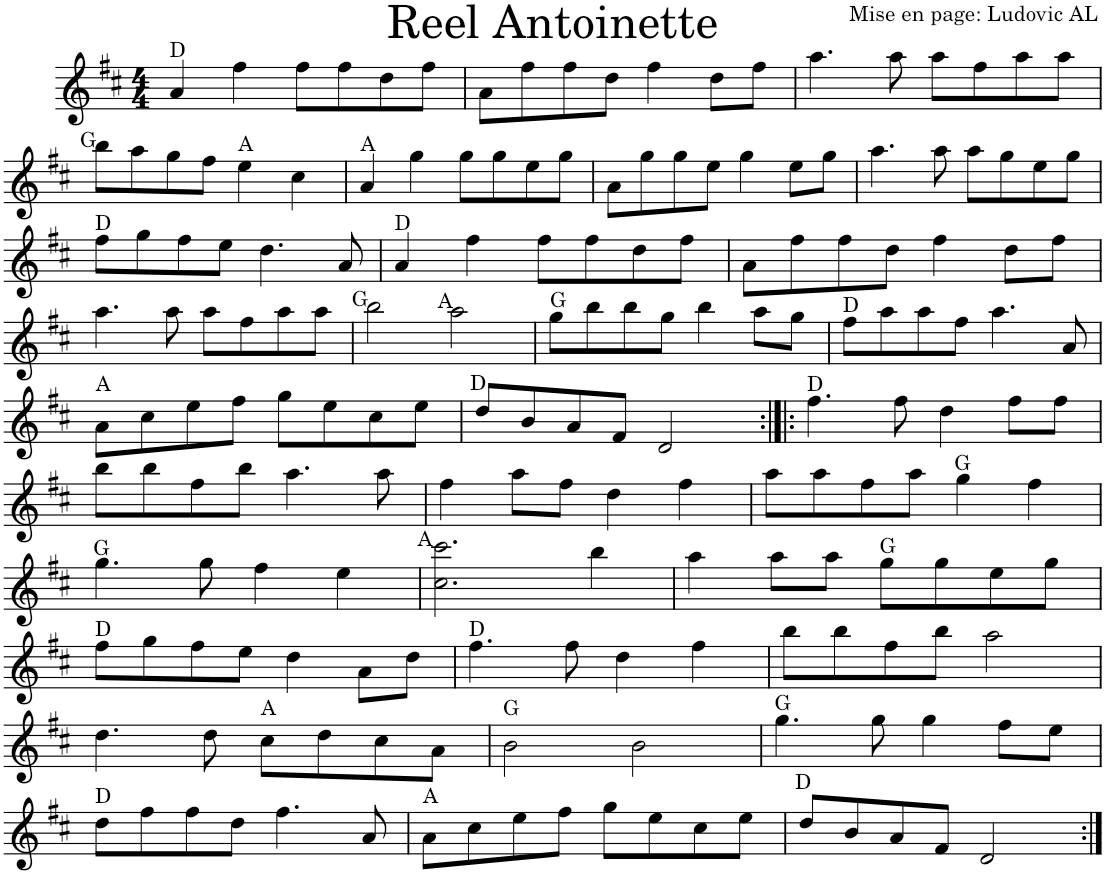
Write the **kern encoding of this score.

**kern	**harte
*part1	*part1
*staff1	*
*I"Violon	*
*I'Vln.	*
*clefG2	*
*k[f#c#]	*
*M4/4	*
=1	=1
4a/	D:maj
4ff#\	.
8ff#\L	.
8ff#\	.
8dd\	.
8ff#\J	.
=2	=2
8a\L	.
8ff#\	.
8ff#\	.
8dd\J	.
4ff#\	.
8dd\L	.
8ff#\J	.
=3	=3
4.aa\	.
8aa\	.
8aa\L	.
8ff#\	.
8aa\	.
8aa\J	.
!!LO:LB:g=z
=4	=4
8bb\L	G:maj
8aa\	.
8gg\	.
8ff#\J	.
4ee\	A:maj
4cc#\	.
=5	=5
4a/	A:maj
4gg\	.
8gg\L	.
8gg\	.
8ee\	.
8gg\J	.
=6	=6
8a\L	.
8gg\	.
8gg\	.
8ee\J	.
4gg\	.
8ee\L	.
8gg\J	.
=7	=7
4.aa\	.
8aa\	.
8aa\L	.
8gg\	.
8ee\	.
8gg\J	.
!!LO:LB:g=z
=8	=8
8ff#\L	D:maj
8gg\	.
8ff#\	.
8ee\J	.
4.dd\	.
8a/	.
=9	=9
4a/	D:maj
4ff#\	.
8ff#\L	.
8ff#\	.
8dd\	.
8ff#\J	.
=10	=10
8a\L	.
8ff#\	.
8ff#\	.
8dd\J	.
4ff#\	.
8dd\L	.
8ff#\J	.
!!LO:LB:g=z
=11	=11
4.aa\	.
8aa\	.
8aa\L	.
8ff#\	.
8aa\	.
8aa\J	.
=12	=12
2bb\	G:maj
2aa\	A:maj
=13	=13
8gg\L	G:maj
8bb\	.
8bb\	.
8gg\J	.
4bb\	.
8aa\L	.
8gg\J	.
=14	=14
8ff#\L	D:maj
8aa\	.
8aa\	.
8ff#\J	.
4.aa\	.
8a/	.
!!LO:LB:g=z
=15	=15
8a\L	A:maj
8cc#\	.
8ee\	.
8ff#\J	.
8gg\L	.
8ee\	.
8cc#\	.
8ee\J	.
=16	=16
8dd/L	D:maj
8b/	.
8a/	.
8f#/J	.
2d/	.
=17:|!|:	=17:|!|:
4.ff#\	D:maj
8ff#\	.
4dd\	.
8ff#\L	.
8ff#\J	.
!!LO:LB:g=z
=18	=18
8bb\L	.
8bb\	.
8ff#\	.
8bb\J	.
4.aa\	.
8aa\	.
=19	=19
4ff#\	.
8aa\L	.
8ff#\J	.
4dd\	.
4ff#\	.
=20	=20
8aa\L	.
8aa\	.
8ff#\	.
8aa\J	.
4gg\	G:maj
4ff#\	.
!!LO:LB:g=z
=21	=21
4.gg\	G:maj
8gg\	.
4ff#\	.
4ee\	.
=22	=22
2.cc#\ 2.ccc#\	A:maj
4bb\	.
=23	=23
4aa\	.
8aa\L	.
8aa\J	.
8gg\L	G:maj
8gg\	.
8ee\	.
8gg\J	.
!!LO:LB:g=z
=24	=24
8ff#\L	D:maj
8gg\	.
8ff#\	.
8ee\J	.
4dd\	.
8a\L	.
8dd\J	.
=25	=25
4.ff#\	D:maj
8ff#\	.
4dd\	.
4ff#\	.
=26	=26
8bb\L	.
8bb\	.
8ff#\	.
8bb\J	.
2aa\	.
!!LO:LB:g=z
=27	=27
4.dd\	.
8dd\	.
8cc#\L	A:maj
8dd\	.
8cc#\	.
8a\J	.
=28	=28
2b\	G:maj
2b\	.
=29	=29
4.gg\	G:maj
8gg\	.
4gg\	.
8ff#\L	.
8ee\J	.
!!LO:LB:g=z
=30	=30
8dd\L	D:maj
8ff#\	.
8ff#\	.
8dd\J	.
4.ff#\	.
8a/	.
=31	=31
8a\L	A:maj
8cc#\	.
8ee\	.
8ff#\J	.
8gg\L	.
8ee\	.
8cc#\	.
8ee\J	.
=32	=32
8dd/L	D:maj
8b/	.
8a/	.
8f#/J	.
2d/	.
=:|!	=:|!
*-	*-
